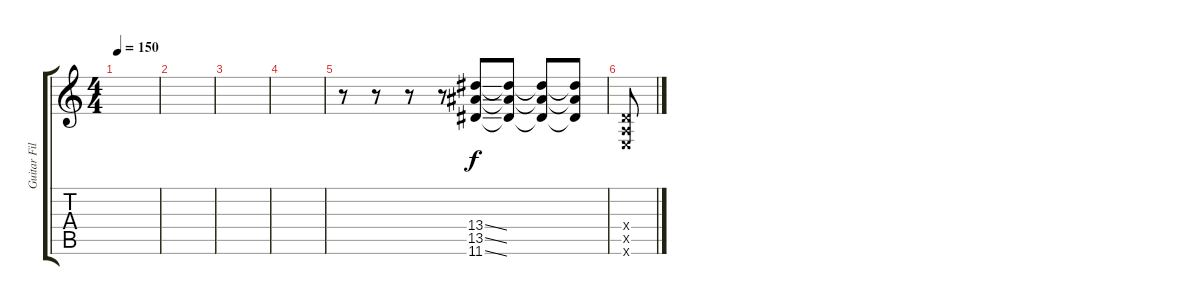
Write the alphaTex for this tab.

\track ("Guitar Fills" "Guitar Fil") {instrument distortionguitar}
\staff {score tabs}
\tuning (E4 B3 G3 D3 A2 E2) {hide}
\ts (4 4)
\tempo 150
\clef g2
\ks c
|
|
|
|
r.8 r.8 r.8 r.8 (13.4{ss} 13.5{ss} 11.6{ss}).8 (13.4{t} 13.5{t} 11.6{t}).8 (13.4{t} 13.5{t} 11.6{t}).8 (13.4{t} 13.5{t} 11.6{t}).8 |
(0.4{x} 0.5{x} 0.6{x}).8
